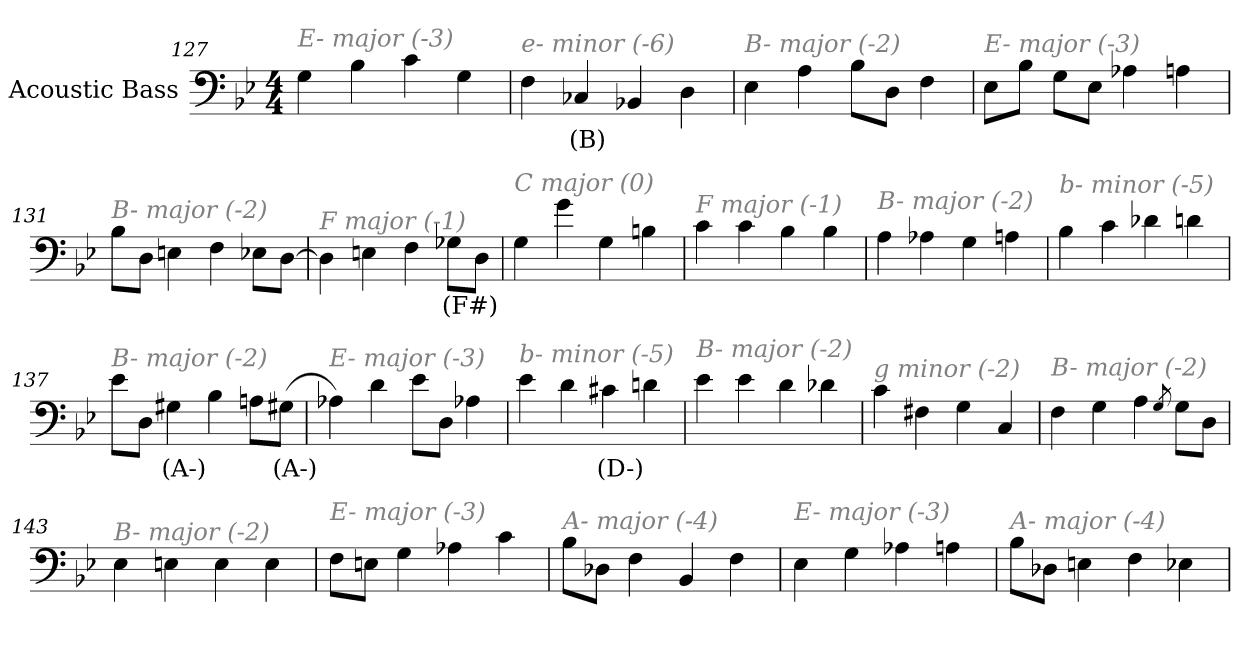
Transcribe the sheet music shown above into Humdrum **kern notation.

**kern	**text
*part1	*part1
*staff1	*staff1
*I"Acoustic Bass	*
*clefF4	*
*ITrd7c12	*
*k[b-e-]	*
*B-:	*
*M4/4	*
=127	=127
!LO:TX:i:color=#808080:t=E- major (-3)	!
4GG	.
4BB-	.
4C	.
4GG	.
=128	=128
!LO:TX:i:color=#808080:t=e- minor (-6)	!
4FF	.
4CC-Xi	(B)
4BBB-X	.
4DD	.
=129	=129
!LO:TX:i:color=#808080:t=B- major (-2)	!
4EE-	.
4AA	.
8BB-L	.
8DDJ	.
4FF	.
=130	=130
!LO:TX:i:color=#808080:t=E- major (-3)	!
8EE-L	.
8BB-J	.
8GGL	.
8EE-J	.
4AA-X	.
4AAn	.
=131	=131
!LO:TX:i:color=#808080:t=B- major (-2)	!
8BB-L	.
8DDJ	.
4EEn	.
4FF	.
8EE-XL	.
[8DDJ	.
=132	=132
!LO:TX:i:color=#808080:t=F major (-1)	!
4DD]	.
4EEn	.
4FF	.
8GG-XiL	(F#)
8DDJ	.
=133	=133
!LO:TX:i:color=#808080:t=C major (0)	!
4GG	.
4G	.
4GG	.
4BBn	.
=134	=134
!LO:TX:i:color=#808080:t=F major (-1)	!
4C	.
4C	.
4BB-	.
4BB-	.
=135	=135
!LO:TX:i:color=#808080:t=B- major (-2)	!
4AA	.
4AA-X	.
4GG	.
4AAn	.
=136	=136
!LO:TX:i:color=#808080:t=b- minor (-5)	!
4BB-	.
4C	.
4D-X	.
4Dn	.
=137	=137
!LO:TX:i:color=#808080:t=B- major (-2)	!
8E-L	.
8DDJ	.
4GG#Xi	(A-)
4BB-	.
8AAnL	.
[8GG#XiJ	(A-)
=138	=138
!LO:TX:i:color=#808080:t=E- major (-3)	!
4AA-X]	.
4D	.
8E-L	.
8DDJ	.
4AA-X	.
=139	=139
!LO:TX:i:color=#808080:t=b- minor (-5)	!
4E-	.
4D	.
4C#Xj	(D-)
4Dn	.
=140	=140
!LO:TX:i:color=#808080:t=B- major (-2)	!
4E-	.
4E-	.
4D	.
4D-X	.
=141	=141
!LO:TX:i:color=#808080:t=g minor (-2)	!
4C	.
4FF#X	.
4GG	.
4CC	.
=142	=142
!LO:TX:i:color=#808080:t=B- major (-2)	!
4FF	.
4GG	.
4AA	.
8qGG	.
8GGL	.
8DDJ	.
=143	=143
!LO:TX:i:color=#808080:t=B- major (-2)	!
4EE-	.
4EEn	.
4EE	.
4EE	.
=144	=144
!LO:TX:i:color=#808080:t=E- major (-3)	!
8FFL	.
8EEnJ	.
4GG	.
4AA-X	.
4C	.
=145	=145
!LO:TX:i:color=#808080:t=A- major (-4)	!
8BB-L	.
8DD-XJ	.
4FF	.
4BBB-	.
4FF	.
=146	=146
!LO:TX:i:color=#808080:t=E- major (-3)	!
4EE-	.
4GG	.
4AA-X	.
4AAn	.
=147	=147
!LO:TX:i:color=#808080:t=A- major (-4)	!
8BB-L	.
8DD-XJ	.
4EEn	.
4FF	.
4EE-X	.
=	=
*-	*-
